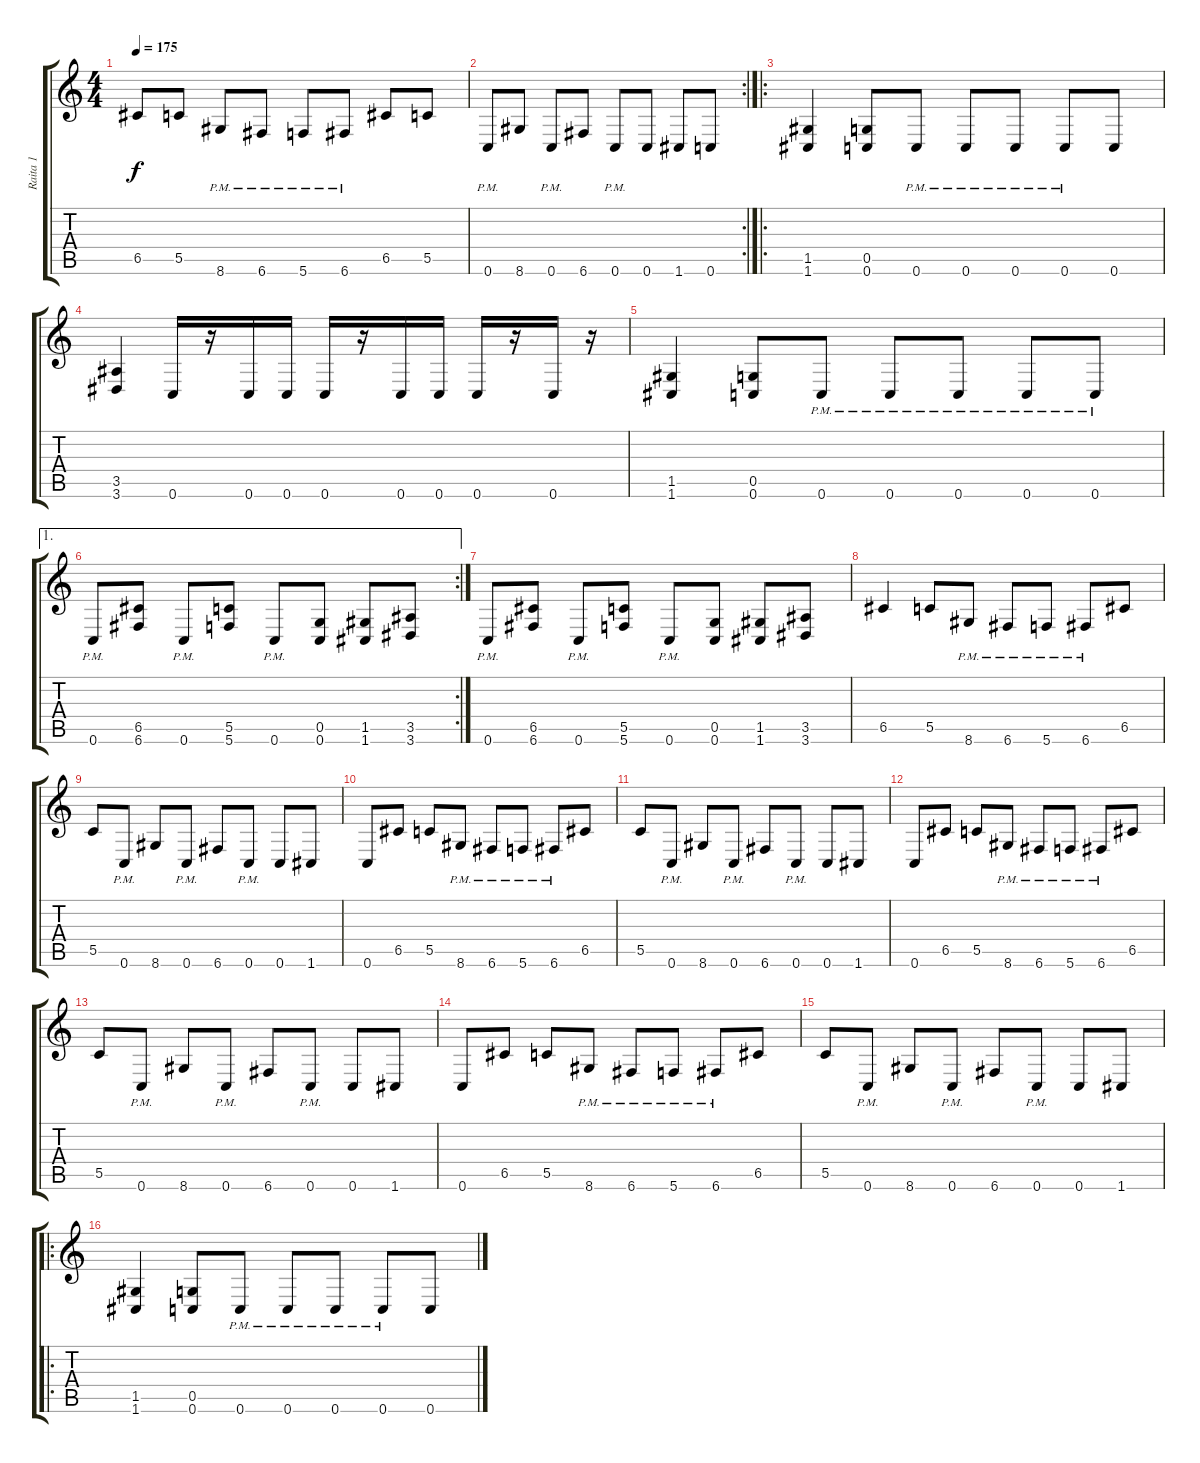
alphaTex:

\track ("Raita 1" "Raita 1") {instrument distortionguitar}
\staff {score tabs}
\tuning (E4 C4 G3 C3 G2 C2) {hide}
\ts (4 4)
\tempo 175
\clef g2
\ks c
6.5.8{dy f} 5.5.8 8.6{pm}.8 6.6{pm}.8 5.6{pm}.8 6.6{pm}.8 6.5.8 5.5.8 |
\rc 2
0.6{pm}.8 8.6.8 0.6{pm}.8 6.6.8 0.6{pm}.8 0.6.8 1.6.8 0.6.8 |
\ro
(1.5 1.6).4 (0.5 0.6).8 0.6{pm}.8 0.6{pm}.8 0.6{pm}.8 0.6{pm}.8 0.6.8 |
(3.5 3.6).4 0.6.16 r.16 0.6.16 0.6.16 0.6.16 r.16 0.6.16 0.6.16 0.6.16 r.16 0.6.16 r.16 |
(1.5 1.6).4 (0.5 0.6).8 0.6{pm}.8 0.6{pm}.8 0.6{pm}.8 0.6{pm}.8 0.6{pm}.8 |
\ae 1
\rc 2
0.6{pm}.8 (6.5 6.6).8 0.6{pm}.8 (5.5 5.6).8 0.6{pm}.8 (0.5 0.6).8 (1.5 1.6).8 (3.5 3.6).8 |
0.6{pm}.8 (6.5 6.6).8 0.6{pm}.8 (5.5 5.6).8 0.6{pm}.8 (0.5 0.6).8 (1.5 1.6).8 (3.5 3.6).8 |
6.5.4 5.5.8 8.6{pm}.8 6.6{pm}.8 5.6{pm}.8 6.6{pm}.8 6.5.8 |
5.5.8 0.6{pm}.8 8.6.8 0.6{pm}.8 6.6.8 0.6{pm}.8 0.6.8 1.6.8 |
0.6.8 6.5.8 5.5.8 8.6{pm}.8 6.6{pm}.8 5.6{pm}.8 6.6{pm}.8 6.5.8 |
5.5.8 0.6{pm}.8 8.6.8 0.6{pm}.8 6.6.8 0.6{pm}.8 0.6.8 1.6.8 |
0.6.8 6.5.8 5.5.8 8.6{pm}.8 6.6{pm}.8 5.6{pm}.8 6.6{pm}.8 6.5.8 |
5.5.8 0.6{pm}.8 8.6.8 0.6{pm}.8 6.6.8 0.6{pm}.8 0.6.8 1.6.8 |
0.6.8 6.5.8 5.5.8 8.6{pm}.8 6.6{pm}.8 5.6{pm}.8 6.6{pm}.8 6.5.8 |
5.5.8 0.6{pm}.8 8.6.8 0.6{pm}.8 6.6.8 0.6{pm}.8 0.6.8 1.6.8 |
\ro
(1.5 1.6).4 (0.5 0.6).8 0.6{pm}.8 0.6{pm}.8 0.6{pm}.8 0.6{pm}.8 0.6.8
